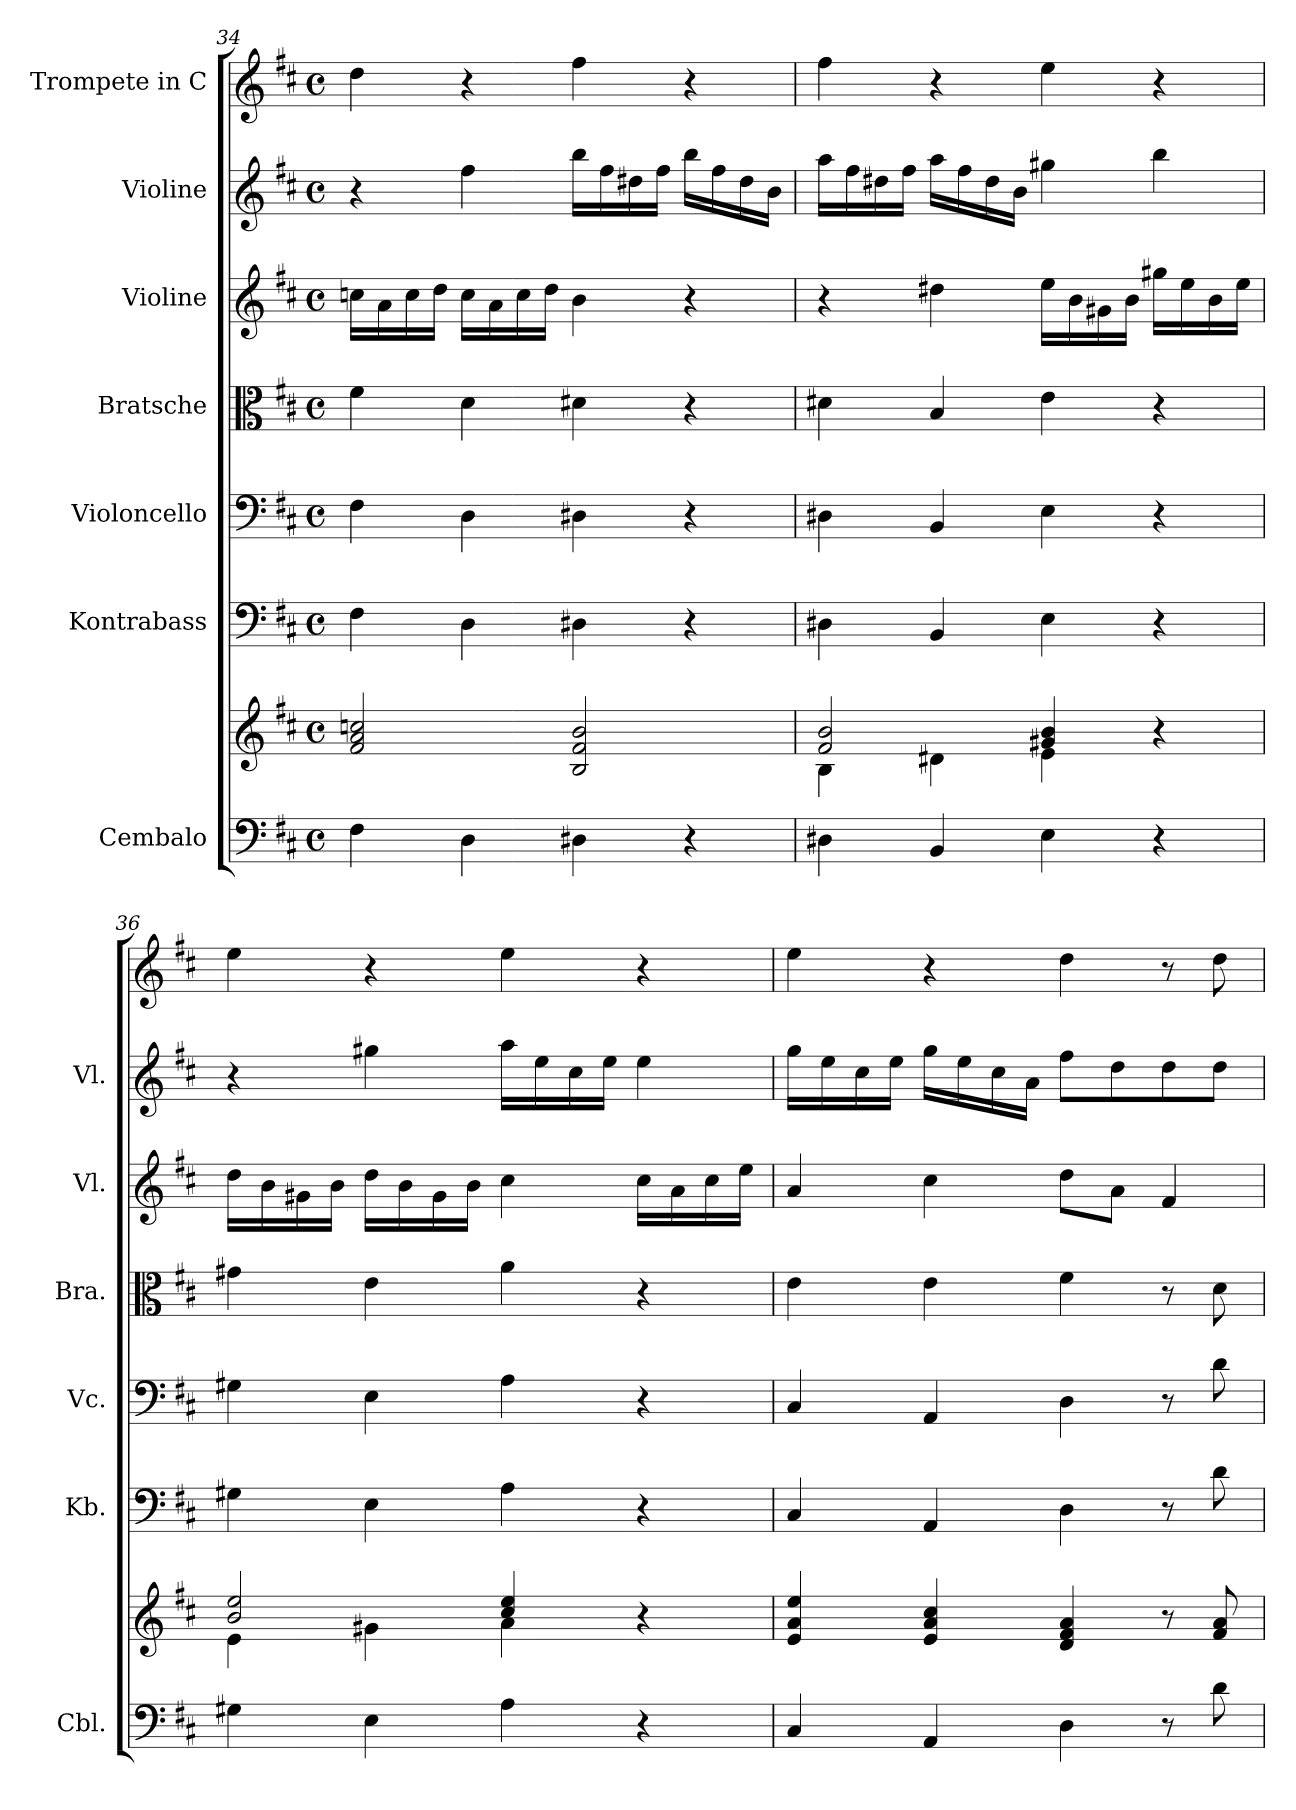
**kern	**kern	**kern	**kern	**kern	**kern	**kern	**kern
*part7	*part7	*part6	*part5	*part4	*part3	*part2	*part1
*staff8	*staff7	*staff6	*staff5	*staff4	*staff3	*staff2	*staff1
*I"Cembalo	*	*I"Kontrabass	*I"Violoncello	*I"Bratsche	*I"Violine	*I"Violine	*I"Trompete in C
*I'Cbl.	*	*I'Kb.	*I'Vc.	*I'Bra.	*I'Vl.	*I'Vl.	*
*clefF4	*clefG2	*clefF4	*clefF4	*clefC3	*clefG2	*clefG2	*clefG2
*	*	*ITrd7c12	*	*	*	*	*
*k[f#c#]	*k[f#c#]	*k[f#c#]	*k[f#c#]	*k[f#c#]	*k[f#c#]	*k[f#c#]	*k[f#c#]
*M4/4	*M4/4	*M4/4	*M4/4	*M4/4	*M4/4	*M4/4	*M4/4
*met(c)	*met(c)	*met(c)	*met(c)	*met(c)	*met(c)	*met(c)	*met(c)
=34	=34	=34	=34	=34	=34	=34	=34
4F#\	2f#/ 2a/ 2ccn/	4FF#\	4F#\	4f#\	16ccn\LL	4r	4dd\
.	.	.	.	.	16a\	.	.
.	.	.	.	.	16cc\	.	.
.	.	.	.	.	16dd\JJ	.	.
4D\	.	4DD\	4D\	4d\	16cc\LL	4ff#\	4r
.	.	.	.	.	16a\	.	.
.	.	.	.	.	16cc\	.	.
.	.	.	.	.	16dd\JJ	.	.
4D#X\	2B/ 2f#/ 2b/	4DD#X\	4D#X\	4d#X\	4b\	16bb\LL	4ff#\
.	.	.	.	.	.	16ff#\	.
.	.	.	.	.	.	16dd#X\	.
.	.	.	.	.	.	16ff#\JJ	.
4r	.	4r	4r	4r	4r	16bb\LL	4r
.	.	.	.	.	.	16ff#\	.
.	.	.	.	.	.	16dd#\	.
.	.	.	.	.	.	16b\JJ	.
!!LO:LB:g=z
=35	=35	=35	=35	=35	=35	=35	=35
*	*^	*	*	*	*	*	*
4D#X\	2f#/ 2b/	4B\	4DD#X\	4D#X\	4d#X\	4r	16aa\LL	4ff#\
.	.	.	.	.	.	.	16ff#\	.
.	.	.	.	.	.	.	16dd#X\	.
.	.	.	.	.	.	.	16ff#\JJ	.
4BB/	.	4d#X\	4BBB/	4BB/	4B/	4dd#X\	16aa\LL	4r
.	.	.	.	.	.	.	16ff#\	.
.	.	.	.	.	.	.	16dd#\	.
.	.	.	.	.	.	.	16b\JJ	.
4E\	4g#X/ 4b/	4e\	4EE\	4E\	4e\	16ee\LL	4gg#X\	4ee\
.	.	.	.	.	.	16b\	.	.
.	.	.	.	.	.	16g#X\	.	.
.	.	.	.	.	.	16b\JJ	.	.
4r	4r	4ryy	4r	4r	4r	16gg#X\LL	4bb\	4r
.	.	.	.	.	.	16ee\	.	.
.	.	.	.	.	.	16b\	.	.
.	.	.	.	.	.	16ee\JJ	.	.
=36	=36	=36	=36	=36	=36	=36	=36	=36
4G#X\	2b/ 2ee/	4e\	4GG#X\	4G#X\	4g#X\	16dd\LL	4r	4ee\
.	.	.	.	.	.	16b\	.	.
.	.	.	.	.	.	16g#X\	.	.
.	.	.	.	.	.	16b\JJ	.	.
4E\	.	4g#X\	4EE\	4E\	4e\	16dd\LL	4gg#X\	4r
.	.	.	.	.	.	16b\	.	.
.	.	.	.	.	.	16g#\	.	.
.	.	.	.	.	.	16b\JJ	.	.
4A\	4cc#/ 4ee/	4a\	4AA\	4A\	4a\	4cc#\	16aa\LL	4ee\
.	.	.	.	.	.	.	16ee\	.
.	.	.	.	.	.	.	16cc#\	.
.	.	.	.	.	.	.	16ee\JJ	.
4r	4r	4ryy	4r	4r	4r	16cc#\LL	4ee\	4r
.	.	.	.	.	.	16a\	.	.
.	.	.	.	.	.	16cc#\	.	.
.	.	.	.	.	.	16ee\JJ	.	.
*	*v	*v	*	*	*	*	*	*
=37	=37	=37	=37	=37	=37	=37	=37
4C#/	4e/ 4a/ 4ee/	4CC#/	4C#/	4e\	4a/	16gg\LL	4ee\
.	.	.	.	.	.	16ee\	.
.	.	.	.	.	.	16cc#\	.
.	.	.	.	.	.	16ee\JJ	.
4AA/	4e/ 4a/ 4cc#/	4AAA/	4AA/	4e\	4cc#\	16gg\LL	4r
.	.	.	.	.	.	16ee\	.
.	.	.	.	.	.	16cc#\	.
.	.	.	.	.	.	16a\JJ	.
4D\	4d/ 4f#/ 4a/	4DD\	4D\	4f#\	8dd\L	8ff#\L	4dd\
.	.	.	.	.	8a\J	8dd\	.
8r	8r	8r	8r	8r	4f#/	8dd\	8r
8d\	8f#/ 8a/	8D\	8d\	8d\	.	8dd\J	8dd\
=	=	=	=	=	=	=	=
*-	*-	*-	*-	*-	*-	*-	*-
